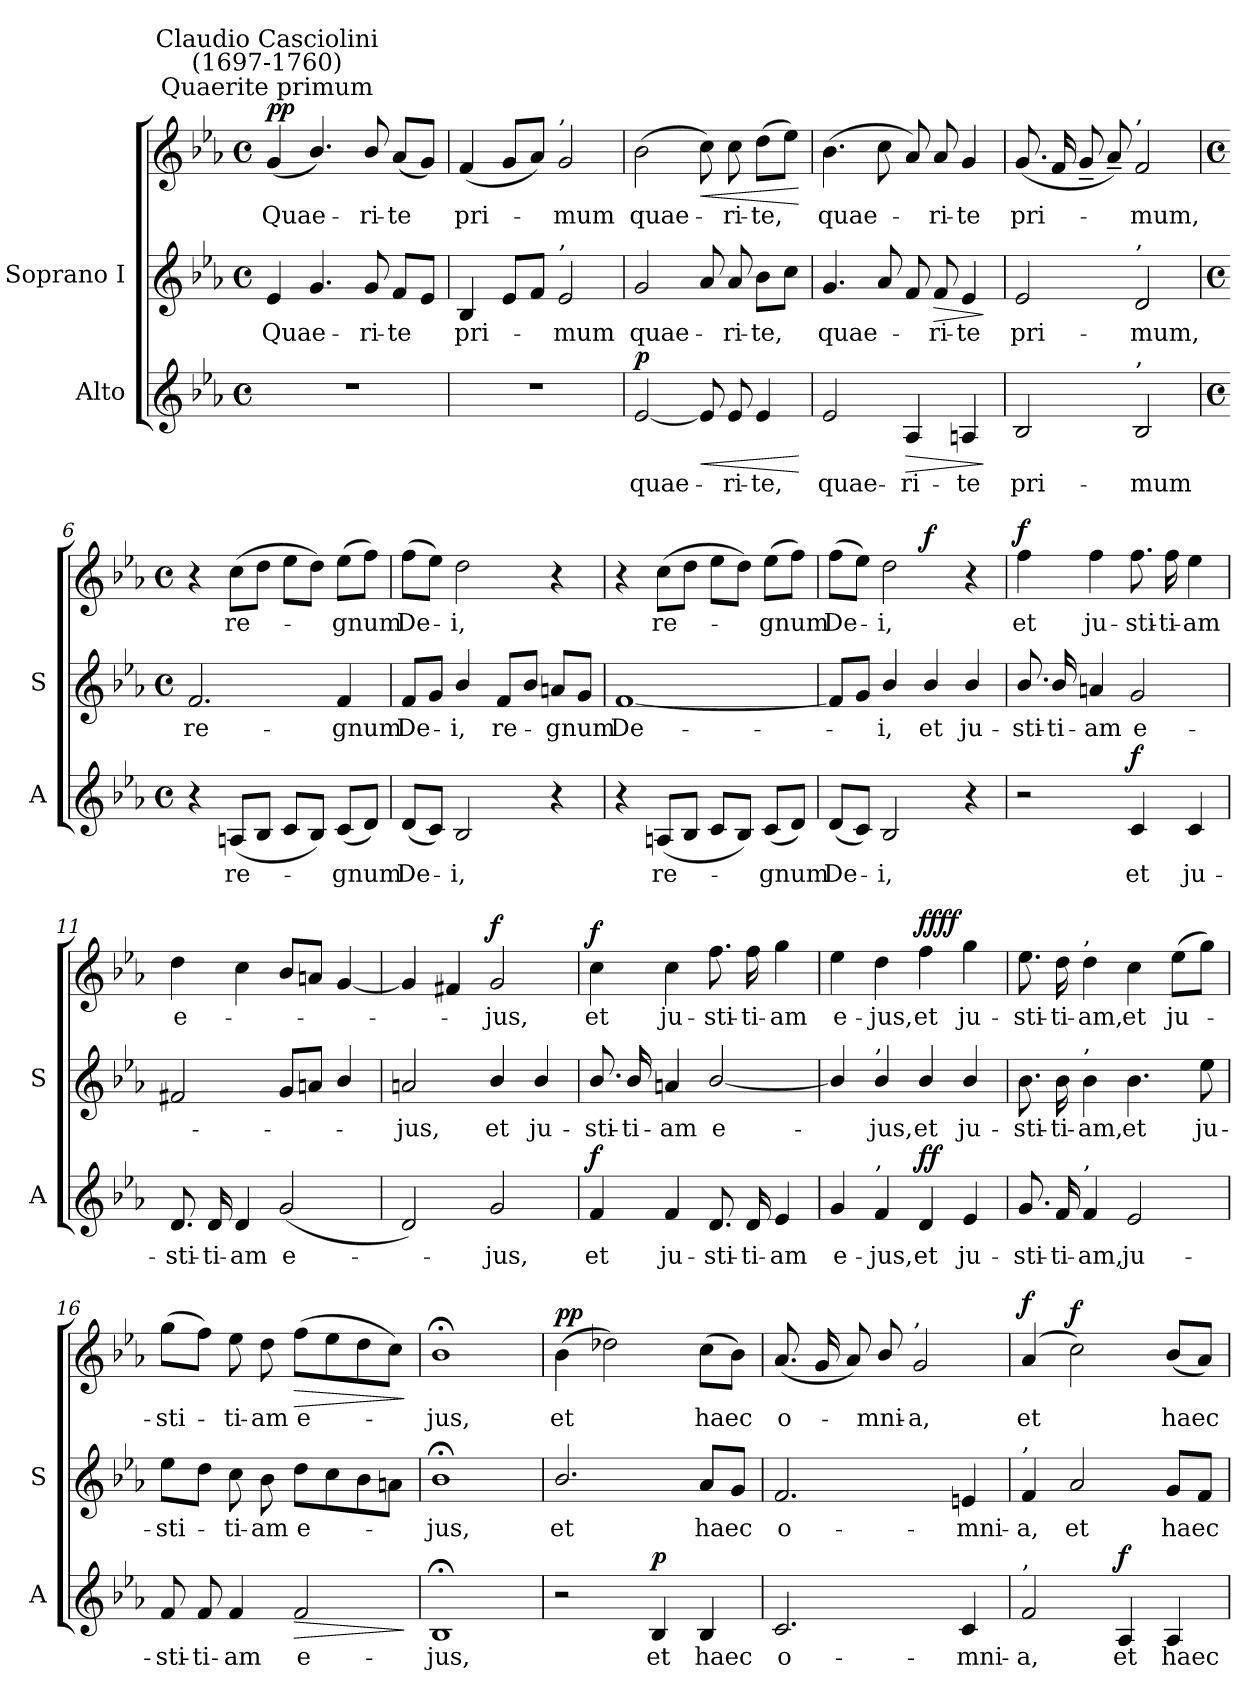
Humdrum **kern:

**kern	**text	**dynam	**kern	**text	**kern	**text	**dynam
*part2	*part2	*part2	*part1	*part1	*part1	*part1	*part1
*staff3	*staff3	*staff3	*staff2	*staff2	*staff1	*staff1	*staff1/2
*I"Alto	*	*	*I"Soprano I	*	*	*	*
*I'A	*	*	*I'S	*	*	*	*
*clefG2	*	*	*clefG2	*	*clefG2	*	*
*k[b-e-a-]	*	*	*k[b-e-a-]	*	*k[b-e-a-]	*	*
*E-:	*	*	*E-:	*	*E-:	*	*
*M4/4	*	*	*M4/4	*	*M4/4	*	*
*met(c)	*	*	*met(c)	*	*met(c)	*	*
=1	=1	=1	=1	=1	=1	=1	=1
!	!	!	!	!	!LO:TX:a:cj:t=Quaerite primum	!	!
!	!	!	!	!	!LO:TX:a:cj:t=Claudio Casciolini\n(1697-1760)	!	!
!	!	!	!	!LO:LY:b	!	!LO:LY:b	!LO:DY:b=2
!	!	!	!	!	!	!	!LO:DY:n=1:b
1r	.	.	4e-	Quae-	(<4g	Quae-	p p
.	.	.	4.g	.	4.b-/)	.	.
!	!	!	!	!LO:LY:b	!	!LO:LY:b	!
.	.	.	8g	ri-	8b-/	ri-	.
!	!	!	!	!LO:LY:b	!	!LO:LY:b	!
.	.	.	8fL	-te	(<8a-L	-te	.
.	.	.	8e-J	.	8gJ)	.	.
=2	=2	=2	=2	=2	=2	=2	=2
!	!	!	!	!LO:LY:b	!	!LO:LY:b	!
1r	.	.	4B-	pri-	(<4f	pri-	.
.	.	.	8e-L	.	8gL	.	.
.	.	.	8fJ	.	8a-J)	.	.
!	!	!	!	!	!LO:TX:a:t=,	!	!
!	!	!	!LO:TX:a:t=,	!	!	!	!
!	!	!	!	!LO:LY:b	!	!LO:LY:b	!
.	.	.	2e-	mum	2g	mum	.
=3	=3	=3	=3	=3	=3	=3	=3
!	!LO:LY:b	!LO:DY:b	!	!LO:LY:b	!	!LO:LY:b	!
[2e-	quae-	p	2g	quae-	(>2b-	quae-	.
!	!	!LO:HP:b	!	!	!	!	!LO:HP:b
8e-]	.	<	8a-	.	8cc)	.	<
!	!LO:LY:b	!	!	!LO:LY:b	!	!LO:LY:b	!
8e-	ri-	.	8a-	ri-	8cc	ri-	.
!	!LO:LY:b	!	!	!LO:LY:b	!	!LO:LY:b	!
4e-	-te,	.	8b-L	-te,	(>8ddL	-te,	.
.	.	.	8ccJ	.	8ee-J)	.	.
.	.	[	.	.	.	.	[
=4	=4	=4	=4	=4	=4	=4	=4
!	!LO:LY:b	!	!	!LO:LY:b	!	!LO:LY:b	!
2e-	quae-	.	4.g	quae-	(>4.b-	quae-	.
.	.	.	8a-	.	8cc	.	.
!	!LO:LY:b	!LO:HP:b	!	!	!	!	!
4A-	-ri-	>	8f	.	8a-)	.	.
!	!	!	!	!LO:LY:b	!	!LO:LY:b	!LO:HP:b=2
!	!	!	!	!	!	!	!LO:HP:n=1:b
.	.	.	8f	ri-	8a-	ri-	> >
!	!LO:LY:b	!	!	!LO:LY:b	!	!LO:LY:b	!
4An	-te	.	4e-	-te	4g	-te	.
.	.	]	.	.	.	.	]
=5	=5	=5	=5	=5	=5	=5	=5
!	!LO:LY:b	!	!	!LO:LY:b	!	!LO:LY:b	!
2B-	pri-	.	2e-	pri-	(<8.gL	pri-	.
.	.	.	.	.	16fL	.	]
.	.	.	.	.	8g~	.	.
.	.	.	.	.	8a-~J)	.	.
!	!	!	!	!	!LO:TX:a:t=,	!	!
!	!	!	!LO:TX:a:t=,	!	!	!	!
!LO:TX:a:t=,	!	!	!	!	!	!	!
!	!LO:LY:b	!	!	!LO:LY:b	!	!LO:LY:b	!
2B-	-mum	.	2d	-mum,	2f	mum,	.
!!LO:LB:g=z
=6	=6	=6	=6	=6	=6	=6	=6
*M4/4	*	*	*M4/4	*	*M4/4	*	*
*met(c)	*	*	*met(c)	*	*met(c)	*	*
!	!	!	!	!LO:LY:b	!	!	!
4r	.	.	2.f	re-	4r	.	.
!	!LO:LY:b	!	!	!	!	!LO:LY:b	!
(<8AnL	re-	.	.	.	(>8ccL	re-	.
8B-J	.	.	.	.	8ddJ	.	.
8cL	.	.	.	.	8ee-L	.	.
8B-J)	.	.	.	.	8ddJ)	.	.
!	!LO:LY:b	!	!	!LO:LY:b	!	!LO:LY:b	!
(<8cL	gnum	.	4f	-gnum	(>8ee-L	gnum	.
8dJ)	.	.	.	.	8ffJ)	.	.
=7	=7	=7	=7	=7	=7	=7	=7
!	!LO:LY:b	!	!	!LO:LY:b	!	!LO:LY:b	!
(<8dL	De-	.	8fL	De-	(>8ffL	De-	.
8cJ)	.	.	8gJ	.	8ee-J)	.	.
!	!LO:LY:b	!	!	!LO:LY:b	!	!LO:LY:b	!
2B-	i,	.	4b-/	i,	2dd	i,	.
!	!	!	!	!LO:LY:b	!	!	!
.	.	.	8fL	re-	.	.	.
.	.	.	8b-J	.	.	.	.
!	!	!	!	!LO:LY:b	!	!	!
4r	.	.	8anL	gnum	4r	.	.
.	.	.	8gJ	.	.	.	.
=8	=8	=8	=8	=8	=8	=8	=8
!	!	!	!	!LO:LY:b	!	!	!
4r	.	.	[1f	De-	4r	.	.
!	!LO:LY:b	!	!	!	!	!LO:LY:b	!
(<8AnL	re-	.	.	.	(>8ccL	re-	.
8B-J	.	.	.	.	8ddJ	.	.
8cL	.	.	.	.	8ee-L	.	.
8B-J)	.	.	.	.	8ddJ)	.	.
!	!LO:LY:b	!	!	!	!	!LO:LY:b	!
(<8cL	gnum	.	.	.	(>8ee-L	gnum	.
8dJ)	.	.	.	.	8ffJ)	.	.
=9	=9	=9	=9	=9	=9	=9	=9
!	!LO:LY:b	!	!	!	!	!LO:LY:b	!
(<8dL	De-	.	8fL]	.	(>8ffL	De-	.
8cJ)	.	.	8gJ	.	8ee-J)	.	.
!	!LO:LY:b	!	!	!LO:LY:b	!	!LO:LY:b	!
2B-	i,	.	4b-/	i,	2dd	i,	.
!	!	!	!	!LO:LY:b	!	!	!LO:DY:b=2
.	.	.	4b-/	et	.	.	f
!	!	!	!	!LO:LY:b	!	!	!
4r	.	.	4b-/	ju-	4r	.	.
=10	=10	=10	=10	=10	=10	=10	=10
!	!	!	!	!LO:LY:b	!	!LO:LY:b	!LO:DY:b
2r	.	.	8.b-/	sti-	4ff	-et	f
!	!	!	!	!LO:LY:b	!	!	!
.	.	.	16b-/	-ti-	.	.	.
!	!	!	!	!LO:LY:b	!	!LO:LY:b	!
.	.	.	4an	-am	4ff	ju-	.
!	!LO:LY:b	!LO:DY:b	!	!LO:LY:b	!	!LO:LY:b	!
4c	et	f	(<2g	e-	8.ff	-sti-	.
!	!	!	!	!	!	!LO:LY:b	!
.	.	.	.	.	16ff	-ti-	.
!	!LO:LY:b	!	!	!	!	!LO:LY:b	!
4c	ju-	.	.	.	4ee-	-am	.
!!LO:LB:g=z
=11	=11	=11	=11	=11	=11	=11	=11
!	!LO:LY:b	!	!	!	!	!LO:LY:b	!
8.d	-sti-	.	2f#X	.	4dd	e-	.
!	!LO:LY:b	!	!	!	!	!	!
16d	-ti-	.	.	.	.	.	.
!	!LO:LY:b	!	!	!	!	!	!
4d	-am	.	.	.	4cc	.	.
!	!LO:LY:b	!	!	!	!	!	!
(<2g	e-	.	8gL	.	8b-L	.	.
.	.	.	8anJ	.	8anJ	.	.
.	.	.	4b-/	.	[4g	.	.
=12	=12	=12	=12	=12	=12	=12	=12
!	!	!	!	!LO:LY:b	!	!	!
2d)	.	.	2an	jus,	4g]	.	.
.	.	.	.	.	4f#X)	.	.
!	!LO:LY:b	!	!	!LO:LY:b	!	!LO:LY:b	!LO:DY:b=2
2g	jus,	.	4b-/	et	2g	jus,	f
!	!	!	!	!LO:LY:b	!	!	!
.	.	.	4b-/	ju-	.	.	.
=13	=13	=13	=13	=13	=13	=13	=13
!	!LO:LY:b	!LO:DY:b	!	!LO:LY:b	!	!LO:LY:b	!LO:DY:b
4f	et	f	8.b-/	sti-	4cc	-et	f
!	!	!	!	!LO:LY:b	!	!	!
.	.	.	16b-/	-ti-	.	.	.
!	!LO:LY:b	!	!	!LO:LY:b	!	!LO:LY:b	!
4f	ju-	.	4an	-am	4cc	ju-	.
!	!LO:LY:b	!	!	!LO:LY:b	!	!LO:LY:b	!
8.d	-sti-	.	[2b-/	e-	8.ff	-sti-	.
!	!LO:LY:b	!	!	!	!	!LO:LY:b	!
16d	-ti-	.	.	.	16ff	-ti-	.
!	!LO:LY:b	!	!	!	!	!LO:LY:b	!
4e-	-am	.	.	.	4gg	-am	.
=14	=14	=14	=14	=14	=14	=14	=14
!	!LO:LY:b	!	!	!	!	!LO:LY:b	!
4g	e-	.	4b-/]	.	4ee-	e-	.
!	!	!	!LO:TX:a:t=,	!	!	!	!
!LO:TX:a:t=,	!	!	!	!	!	!	!
!	!LO:LY:b	!	!	!LO:LY:b	!	!LO:LY:b	!
4f	-jus,	.	4b-/	-jus,	4dd	-jus,	.
!	!LO:LY:b	!LO:DY:b	!	!LO:LY:b	!	!LO:LY:b	!LO:DY:b=2
!	!	!	!	!	!	!	!LO:DY:n=1:b
4d	et	ff	4b-/	et	4ff	et	ff ff
!	!LO:LY:b	!	!	!LO:LY:b	!	!LO:LY:b	!
4e-	ju-	.	4b-/	ju-	4gg	ju-	.
=15	=15	=15	=15	=15	=15	=15	=15
!	!LO:LY:b	!	!	!LO:LY:b	!	!LO:LY:b	!
8.g	-sti-	.	8.b-	sti-	8.ee-	-sti-	.
!	!LO:LY:b	!	!	!LO:LY:b	!	!LO:LY:b	!
16f	-ti-	.	16b-	-ti-	16dd	-ti-	.
!	!	!	!	!	!LO:TX:a:t=,	!	!
!	!	!	!LO:TX:a:t=,	!	!	!	!
!LO:TX:a:t=,	!	!	!	!	!	!	!
!	!LO:LY:b	!	!	!LO:LY:b	!	!LO:LY:b	!
4f	-am,	.	4b-	-am,	4dd	-am,	.
!	!LO:LY:b	!	!	!LO:LY:b	!	!LO:LY:b	!
2e-	ju-	.	4.b-	et	4cc	et	.
!	!	!	!	!	!	!LO:LY:b	!
.	.	.	.	.	(>8ee-L	ju-	.
!	!	!	!	!LO:LY:b	!	!	!
.	.	.	8ee-	ju-	8ggJ)	.	.
!!LO:LB:g=z
=16	=16	=16	=16	=16	=16	=16	=16
!	!LO:LY:b	!	!	!LO:LY:b	!	!LO:LY:b	!
8f	-sti-	.	8ee-L	sti-	(>8ggL	-sti-	.
!	!LO:LY:b	!	!	!	!	!	!
8f	-ti-	.	8ddJ	.	8ffJ)	.	.
!	!LO:LY:b	!	!	!LO:LY:b	!	!LO:LY:b	!
4f	-am	.	8cc	ti-	8ee-	ti-	.
!	!	!	!	!LO:LY:b	!	!LO:LY:b	!
.	.	.	8b-	-am	8dd	-am	.
!	!LO:LY:b	!LO:HP:b	!	!LO:LY:b	!	!LO:LY:b	!LO:HP:b
2f	e-	>	8ddL	e-	(>8ffL	e-	>
.	.	.	8cc	.	8ee-	.	.
.	.	.	8b-	.	8dd	.	.
.	.	.	8anJ	.	8ccJ)	.	.
.	.	]	.	.	.	.	]
=17	=17	=17	=17	=17	=17	=17	=17
!	!LO:LY:b	!	!	!LO:LY:b	!	!LO:LY:b	!
1B-;<	-jus,	.	1b-;<	jus,	1b-;<	jus,	.
=18	=18	=18	=18	=18	=18	=18	=18
!	!	!	!	!LO:LY:b	!	!LO:LY:b	!LO:DY:b=2
!	!	!	!	!	!	!	!LO:DY:n=1:b
2r	.	.	2.b-/	et	(>4b-	et	p p
.	.	.	.	.	2dd-X)	.	.
!	!LO:LY:b	!LO:DY:b	!	!	!	!	!
4B-	et	p	.	.	.	.	.
!	!LO:LY:b	!	!	!LO:LY:b	!	!LO:LY:b	!
4B-	haec	.	8a-L	haec	(>8ccL	haec	.
.	.	.	8gJ	.	8b-J)	.	.
=19	=19	=19	=19	=19	=19	=19	=19
!	!LO:LY:b	!	!	!LO:LY:b	!	!LO:LY:b	!
2.c	o-	.	2.f	o-	(<8.a-L	o-	.
.	.	.	.	.	16gL	.	.
.	.	.	.	.	8a-J)	.	.
!	!	!	!	!	!	!LO:LY:b	!
.	.	.	.	.	8b-/	mni-	.
!	!	!	!	!	!LO:TX:a:t=,	!	!
!	!	!	!	!	!	!LO:LY:b	!
.	.	.	.	.	2g	-a,	.
!	!LO:LY:b	!	!	!LO:LY:b	!	!	!
4c	-mni-	.	4en	-mni-	.	.	.
=20	=20	=20	=20	=20	=20	=20	=20
!	!	!	!LO:TX:a:t=,	!	!	!	!
!LO:TX:a:t=,	!	!	!	!	!	!	!
!	!LO:LY:b	!	!	!LO:LY:b	!	!LO:LY:b	!LO:DY:b
2f	-a,	.	4f	a,	(<4a-	-et	f
!	!	!	!	!LO:LY:b	!	!	!LO:DY:b=2
.	.	.	2a-	et	2cc)	.	f
!	!LO:LY:b	!LO:DY:b	!	!	!	!	!
4A-	et	f	.	.	.	.	.
!	!LO:LY:b	!	!	!LO:LY:b	!	!LO:LY:b	!
4A-	haec	.	8gL	haec	(<8b-L	haec	.
.	.	.	8fJ	.	8a-J)	.	.
=	=	=	=	=	=	=	=
*-	*-	*-	*-	*-	*-	*-	*-
